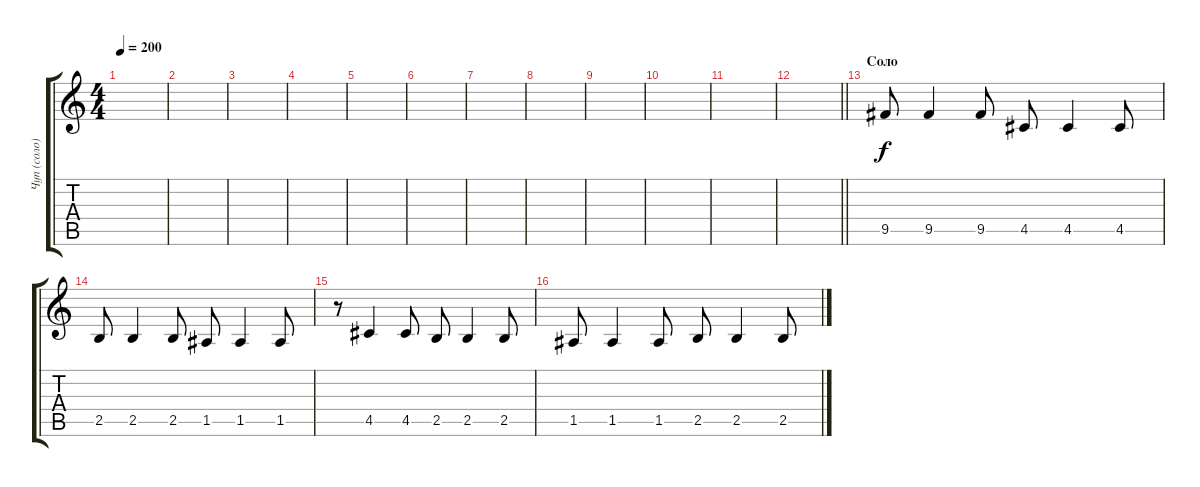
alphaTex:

\track ("Чуп (соло)" "Чуп (соло)") {instrument overdrivenguitar}
\staff {score tabs}
\tuning (E4 B3 G3 D3 A2 E2) {hide}
\ts (4 4)
\tempo 200
\clef g2
\ks c
|
|
|
|
|
|
|
|
|
|
|
\barLineRight lightlight
|
\section ("" "Соло")
9.5.8 9.5.4 9.5.8 4.5.8 4.5.4 4.5.8 |
2.5.8 2.5.4 2.5.8 1.5.8 1.5.4 1.5.8 |
r.8 4.5.4 4.5.8 2.5.8 2.5.4 2.5.8 |
1.5.8 1.5.4 1.5.8 2.5.8 2.5.4 2.5.8
